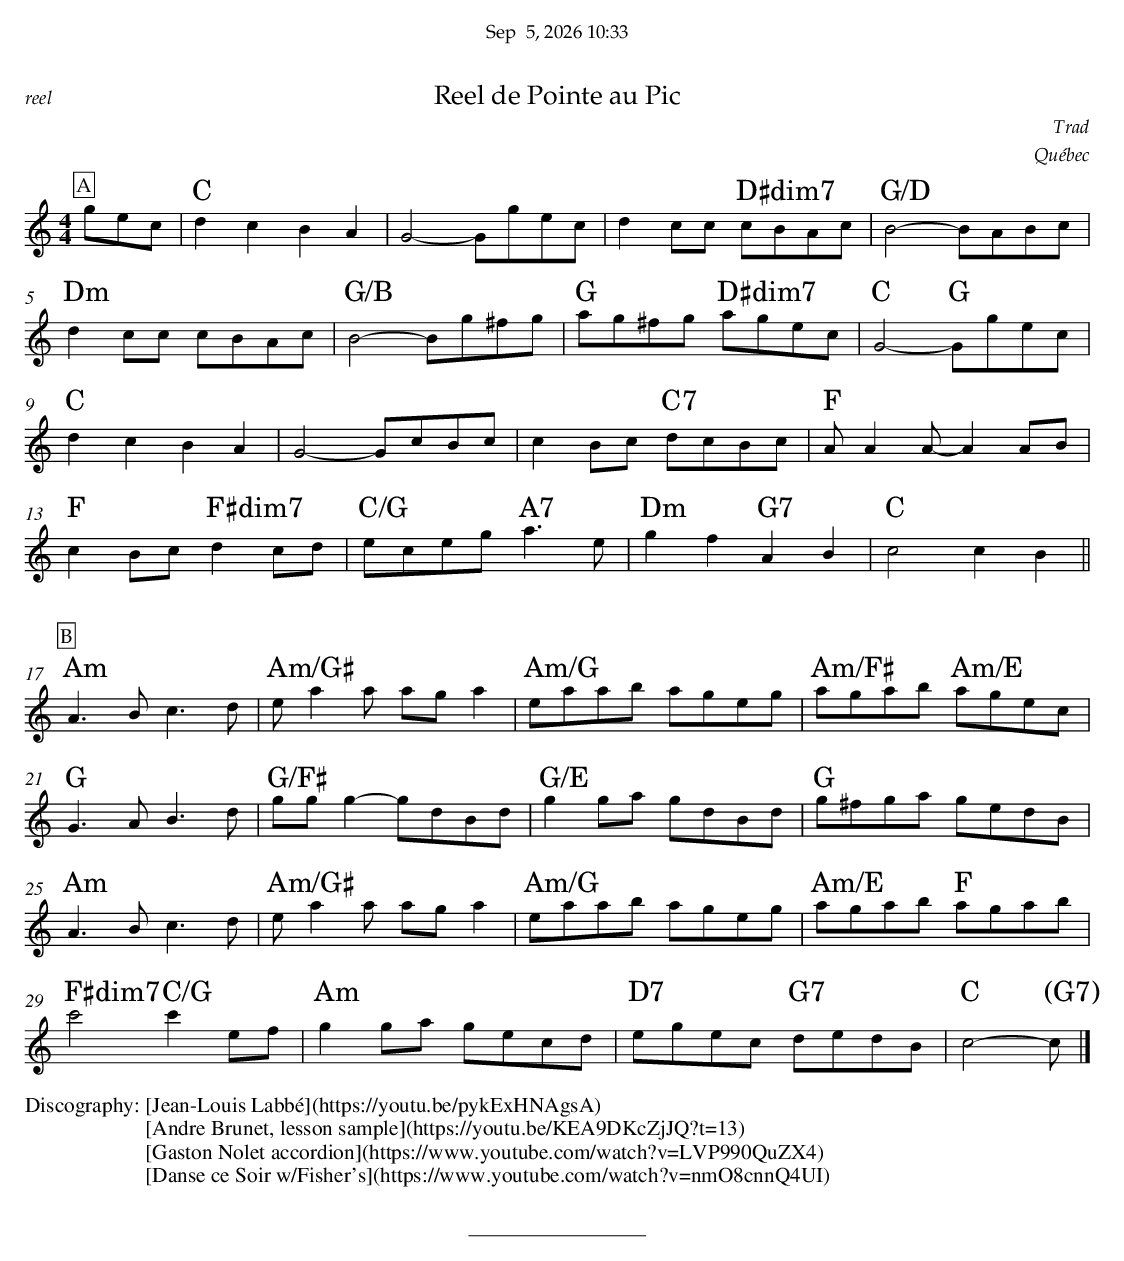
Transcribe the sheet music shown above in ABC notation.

X:1
T:Reel de Pointe au Pic
C:Trad
O:Québec
M:4/4
K:Cmaj
P:A
gec| "C" d2c2 B2A2 |G4-Ggec|  d2cc "D#dim7" cBAc | "G/D" B4-BABc |
"Dm" d2cc cBAc | "G/B" B4-Bg^fg | "G" ag^fg "D#dim7" agec |  "C" G4- "G" Ggec |
"C" d2c2 B2A2 | G4-GcBc |  c2Bc "C7" dcBc | "F" A A2 A-A2 AB |
"F" c2Bc "F#dim7" d2cd | "C/G" eceg "A7" a2>e2 | "Dm" g2f2 "G7" A2B2| "C" c4 c2B2 ||
%%vskip 0.5cm
P:B
"Am" A3B c3d | "Am/G#" ea2a aga2 | "Am/G" eaab ageg |"Am/F#" agab "Am/E" agec|
"G" G3A B3d | "G/F#" gg g2-gdBd| "G/E" g2 ga gdBd | "G" g^fga gedB|
"Am" A3B c3d| "Am/G#" ea2a aga2 | "Am/G" eaab ageg | "Am/E" agab "F" agab|
"F#dim7" c'4 "C/G" c'2 ef | "Am" g2ga gecd | "D7" egec "G7" dedB | "C" c4-"(G7)"c  |]
